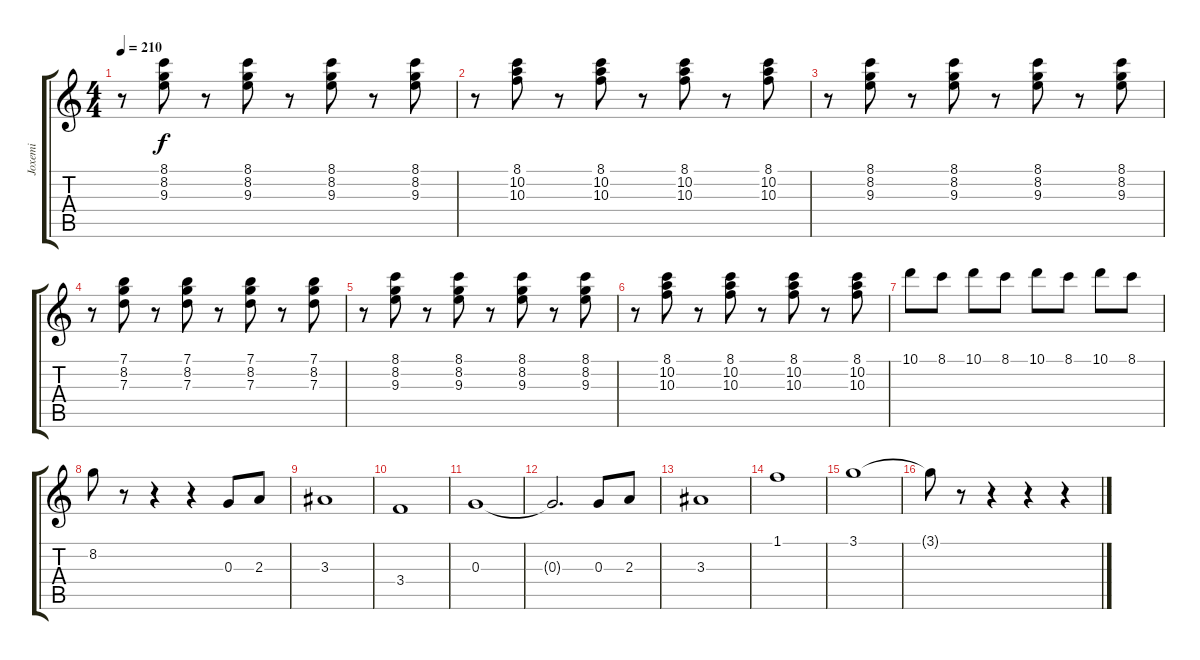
\track ("Joxemi" "Joxemi") {instrument electricguitarjazz}
\staff {score tabs}
\tuning (E4 B3 G3 D3 A2 E2) {hide}
\ts (4 4)
\tempo 210
\clef g2
\ks c
r.8{dy f volume 7 instrument electricguitarjazz} (8.1 8.2 9.3).8 r.8 (8.1 8.2 9.3).8 r.8 (8.1 8.2 9.3).8 r.8 (8.1 8.2 9.3).8 |
r.8 (8.1 10.2 10.3).8 r.8 (8.1 10.2 10.3).8 r.8 (8.1 10.2 10.3).8 r.8 (8.1 10.2 10.3).8 |
r.8 (8.1 8.2 9.3).8 r.8 (8.1 8.2 9.3).8 r.8 (8.1 8.2 9.3).8 r.8 (8.1 8.2 9.3).8 |
r.8 (7.1 8.2 7.3).8 r.8 (7.1 8.2 7.3).8 r.8 (7.1 8.2 7.3).8 r.8 (7.1 8.2 7.3).8 |
r.8 (8.1 8.2 9.3).8 r.8 (8.1 8.2 9.3).8 r.8 (8.1 8.2 9.3).8 r.8 (8.1 8.2 9.3).8 |
r.8 (8.1 10.2 10.3).8 r.8 (8.1 10.2 10.3).8 r.8 (8.1 10.2 10.3).8 r.8 (8.1 10.2 10.3).8 |
10.1.8 8.1.8 10.1.8 8.1.8 10.1.8 8.1.8 10.1.8 8.1.8 |
8.2.8 r.8 r.4 r.4 0.3.8{volume 11 instrument distortionguitar} 2.3.8 |
3.3.1 |
3.4.1 |
0.3.1 |
0.3{t}.2{d} 0.3.8 2.3.8 |
3.3.1 |
1.1.1 |
3.1.1 |
3.1{t}.8 r.8 r.4 r.4 r.4
